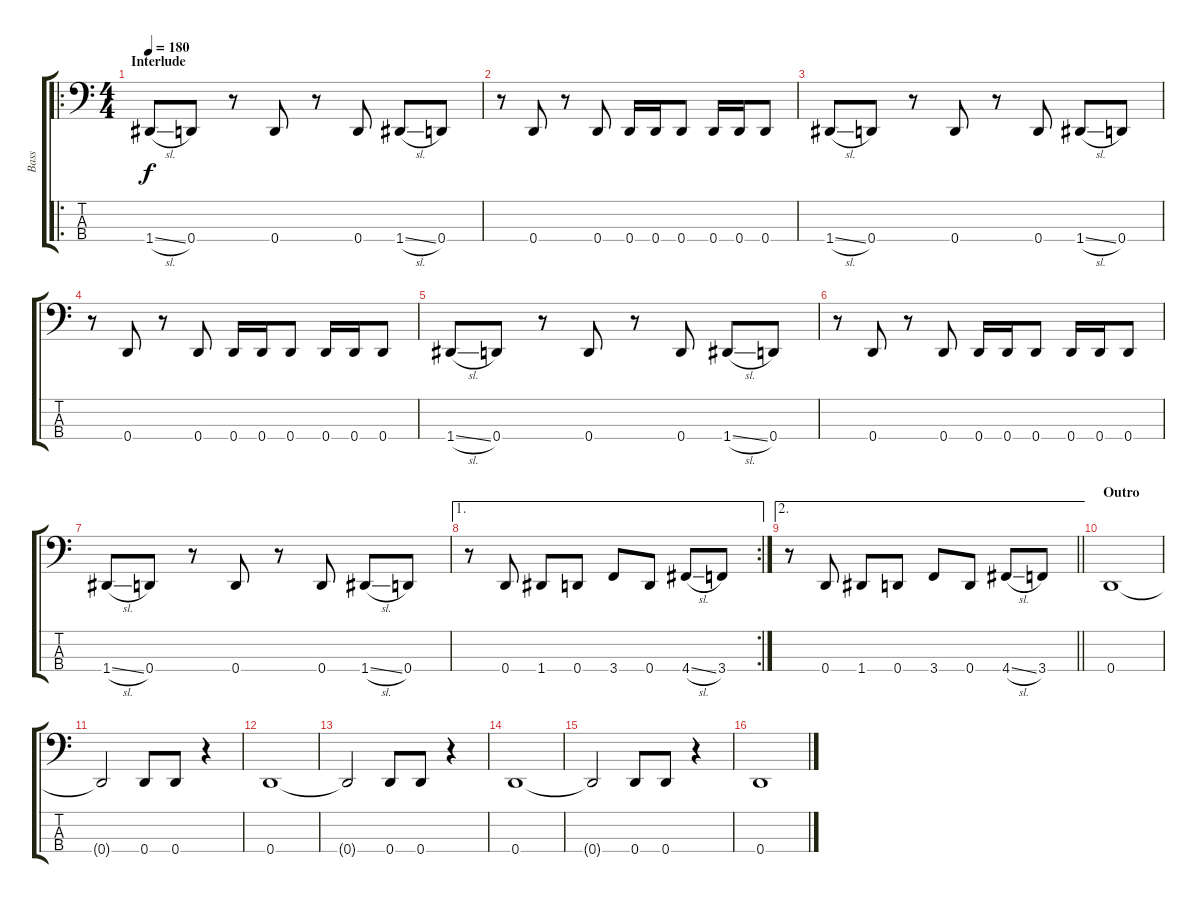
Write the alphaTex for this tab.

\track ("Bass" "Bass") {instrument electricbasspick}
\staff {score tabs}
\tuning (G2 D2 A1 D1) {hide}
\ro
\ts (4 4)
\section ("" "Interlude")
\tempo 180
\clef f4
\ks c
1.4{sl}.8{dy f} 0.4.8 r.8 0.4.8 r.8 0.4.8 1.4{sl}.8 0.4.8 |
r.8 0.4.8 r.8 0.4.8 0.4.16 0.4.16 0.4.8 0.4.16 0.4.16 0.4.8 |
1.4{sl}.8 0.4.8 r.8 0.4.8 r.8 0.4.8 1.4{sl}.8 0.4.8 |
r.8 0.4.8 r.8 0.4.8 0.4.16 0.4.16 0.4.8 0.4.16 0.4.16 0.4.8 |
1.4{sl}.8 0.4.8 r.8 0.4.8 r.8 0.4.8 1.4{sl}.8 0.4.8 |
r.8 0.4.8 r.8 0.4.8 0.4.16 0.4.16 0.4.8 0.4.16 0.4.16 0.4.8 |
1.4{sl}.8 0.4.8 r.8 0.4.8 r.8 0.4.8 1.4{sl}.8 0.4.8 |
\ae 1
\rc 2
r.8 0.4.8 1.4.8 0.4.8 3.4.8 0.4.8 4.4{sl}.8 3.4.8 |
\ae 2
\barLineRight lightlight
r.8 0.4.8 1.4.8 0.4.8 3.4.8 0.4.8 4.4{sl}.8 3.4.8 |
\section ("" "Outro")
0.4.1 |
0.4{t}.2 0.4.8 0.4.8 r.4 |
0.4.1 |
0.4{t}.2 0.4.8 0.4.8 r.4 |
0.4.1 |
0.4{t}.2 0.4.8 0.4.8 r.4 |
0.4.1
